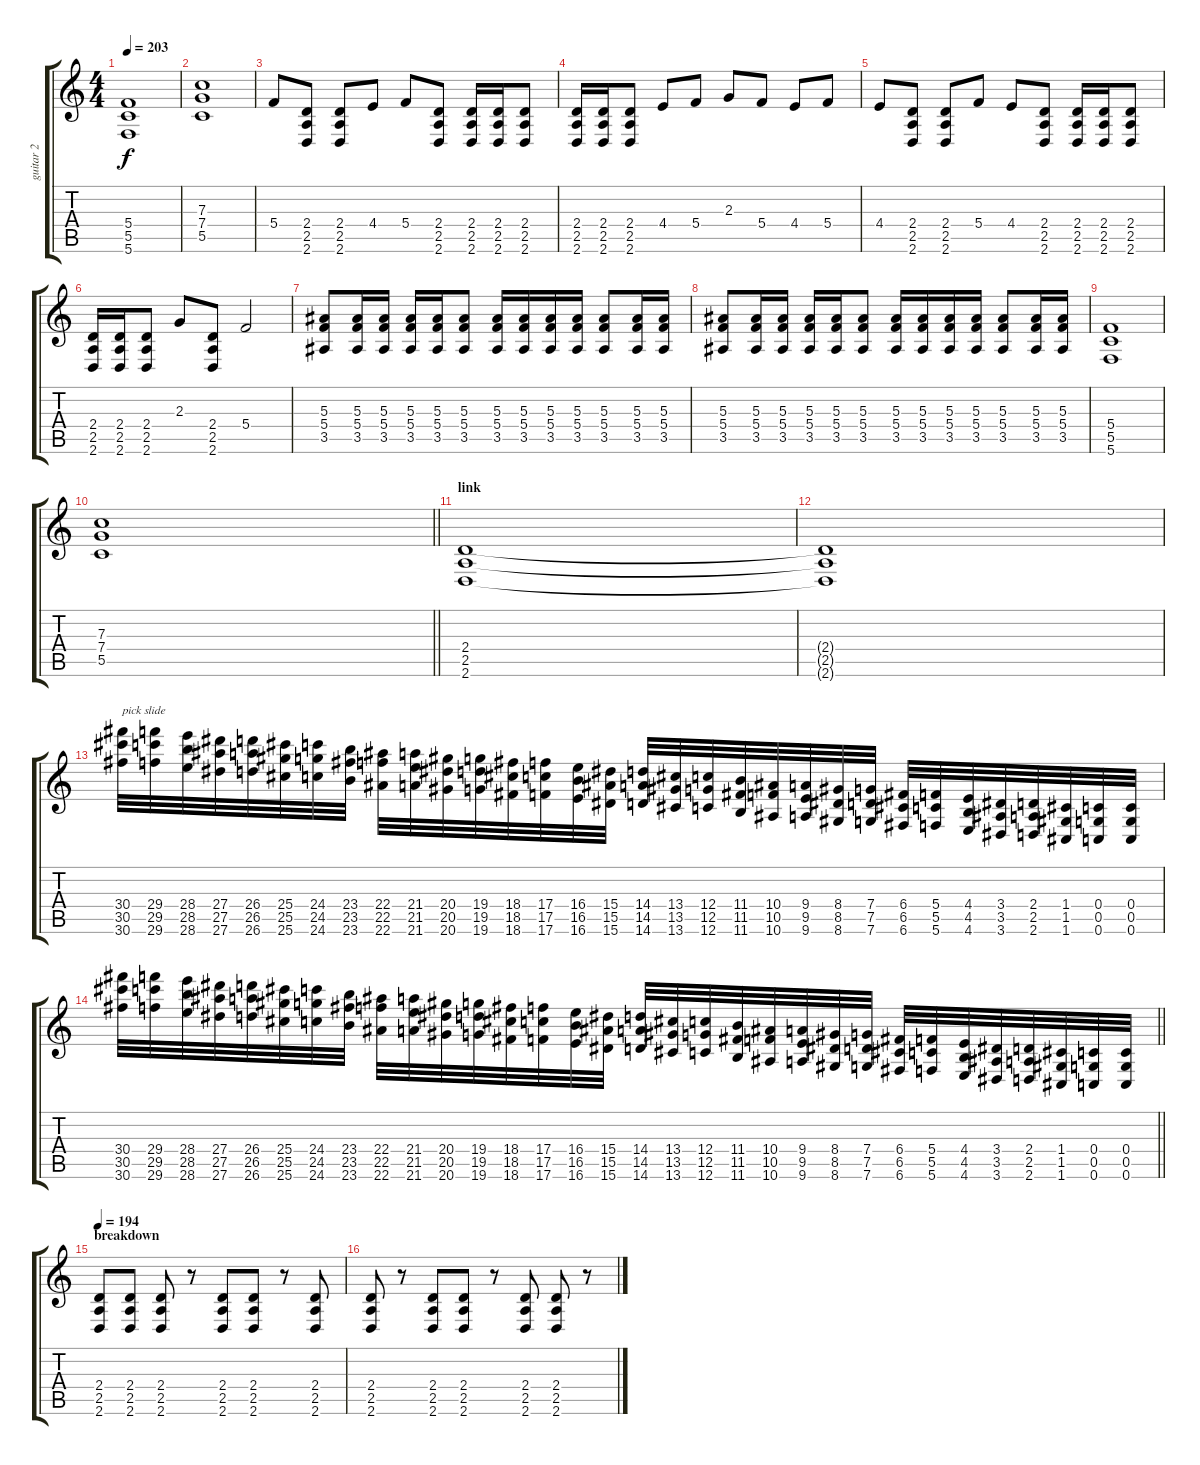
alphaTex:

\track ("guitar 2" "guitar 2") {instrument distortionguitar}
\staff {score tabs}
\tuning (D4 A3 F3 C3 G2 C2) {hide}
\ts (4 4)
\tempo 203
\clef g2
\ks c
(5.4 5.5 5.6).1{dy f} |
(7.3 7.4 5.5).1 |
5.4.8 (2.4 2.5 2.6).8 (2.4 2.5 2.6).8 4.4.8 5.4.8 (2.4 2.5 2.6).8 (2.4 2.5 2.6).16 (2.4 2.5 2.6).16 (2.4 2.5 2.6).8 |
(2.4 2.5 2.6).16 (2.4 2.5 2.6).16 (2.4 2.5 2.6).8 4.4.8 5.4.8 2.3.8 5.4.8 4.4.8 5.4.8 |
4.4.8 (2.4 2.5 2.6).8 (2.4 2.5 2.6).8 5.4.8 4.4.8 (2.4 2.5 2.6).8 (2.4 2.5 2.6).16 (2.4 2.5 2.6).16 (2.4 2.5 2.6).8 |
(2.4 2.5 2.6).16 (2.4 2.5 2.6).16 (2.4 2.5 2.6).8 2.3.8 (2.4 2.5 2.6).8 5.4.2 |
(5.3 5.4 3.5).8 (5.3 5.4 3.5).16 (5.3 5.4 3.5).16 (5.3 5.4 3.5).16 (5.3 5.4 3.5).16 (5.3 5.4 3.5).8 (5.3 5.4 3.5).16 (5.3 5.4 3.5).16 (5.3 5.4 3.5).16 (5.3 5.4 3.5).16 (5.3 5.4 3.5).8 (5.3 5.4 3.5).16 (5.3 5.4 3.5).16 |
(5.3 5.4 3.5).8 (5.3 5.4 3.5).16 (5.3 5.4 3.5).16 (5.3 5.4 3.5).16 (5.3 5.4 3.5).16 (5.3 5.4 3.5).8 (5.3 5.4 3.5).16 (5.3 5.4 3.5).16 (5.3 5.4 3.5).16 (5.3 5.4 3.5).16 (5.3 5.4 3.5).8 (5.3 5.4 3.5).16 (5.3 5.4 3.5).16 |
(5.4 5.5 5.6).1 |
\barLineRight lightlight
(7.3 7.4 5.5).1 |
\section ("" "link")
(2.4 2.5 2.6).1 |
(2.4{t} 2.5{t} 2.6{t}).1 |
(30.4 30.5 30.6).32{txt "pick slide"} (29.4 29.5 29.6).32 (28.4 28.5 28.6).32 (27.4 27.5 27.6).32 (26.4 26.5 26.6).32 (25.4 25.5 25.6).32 (24.4 24.5 24.6).32 (23.4 23.5 23.6).32 (22.4 22.5 22.6).32 (21.4 21.5 21.6).32 (20.4 20.5 20.6).32 (19.4 19.5 19.6).32 (18.4 18.5 18.6).32 (17.4 17.5 17.6).32 (16.4 16.5 16.6).32 (15.4 15.5 15.6).32 (14.4 14.5 14.6).32 (13.4 13.5 13.6).32 (12.4 12.5 12.6).32 (11.4 11.5 11.6).32 (10.4 10.5 10.6).32 (9.4 9.5 9.6).32 (8.4 8.5 8.6).32 (7.4 7.5 7.6).32 (6.4 6.5 6.6).32 (5.4 5.5 5.6).32 (4.4 4.5 4.6).32 (3.4 3.5 3.6).32 (2.4 2.5 2.6).32 (1.4 1.5 1.6).32 (0.4 0.5 0.6).32 (0.4 0.5 0.6).32 |
\barLineRight lightlight
(30.4 30.5 30.6).32 (29.4 29.5 29.6).32 (28.4 28.5 28.6).32 (27.4 27.5 27.6).32 (26.4 26.5 26.6).32 (25.4 25.5 25.6).32 (24.4 24.5 24.6).32 (23.4 23.5 23.6).32 (22.4 22.5 22.6).32 (21.4 21.5 21.6).32 (20.4 20.5 20.6).32 (19.4 19.5 19.6).32 (18.4 18.5 18.6).32 (17.4 17.5 17.6).32 (16.4 16.5 16.6).32 (15.4 15.5 15.6).32 (14.4 14.5 14.6).32 (13.4 13.5 13.6).32 (12.4 12.5 12.6).32 (11.4 11.5 11.6).32 (10.4 10.5 10.6).32 (9.4 9.5 9.6).32 (8.4 8.5 8.6).32 (7.4 7.5 7.6).32 (6.4 6.5 6.6).32 (5.4 5.5 5.6).32 (4.4 4.5 4.6).32 (3.4 3.5 3.6).32 (2.4 2.5 2.6).32 (1.4 1.5 1.6).32 (0.4 0.5 0.6).32 (0.4 0.5 0.6).32 |
\section ("" "breakdown")
\tempo 193
\tempo 194
(2.4 2.5 2.6).8 (2.4 2.5 2.6).8 (2.4 2.5 2.6).8 r.8 (2.4 2.5 2.6).8 (2.4 2.5 2.6).8 r.8 (2.4 2.5 2.6).8 |
(2.4 2.5 2.6).8 r.8 (2.4 2.5 2.6).8 (2.4 2.5 2.6).8 r.8 (2.4 2.5 2.6).8 (2.4 2.5 2.6).8 r.8
